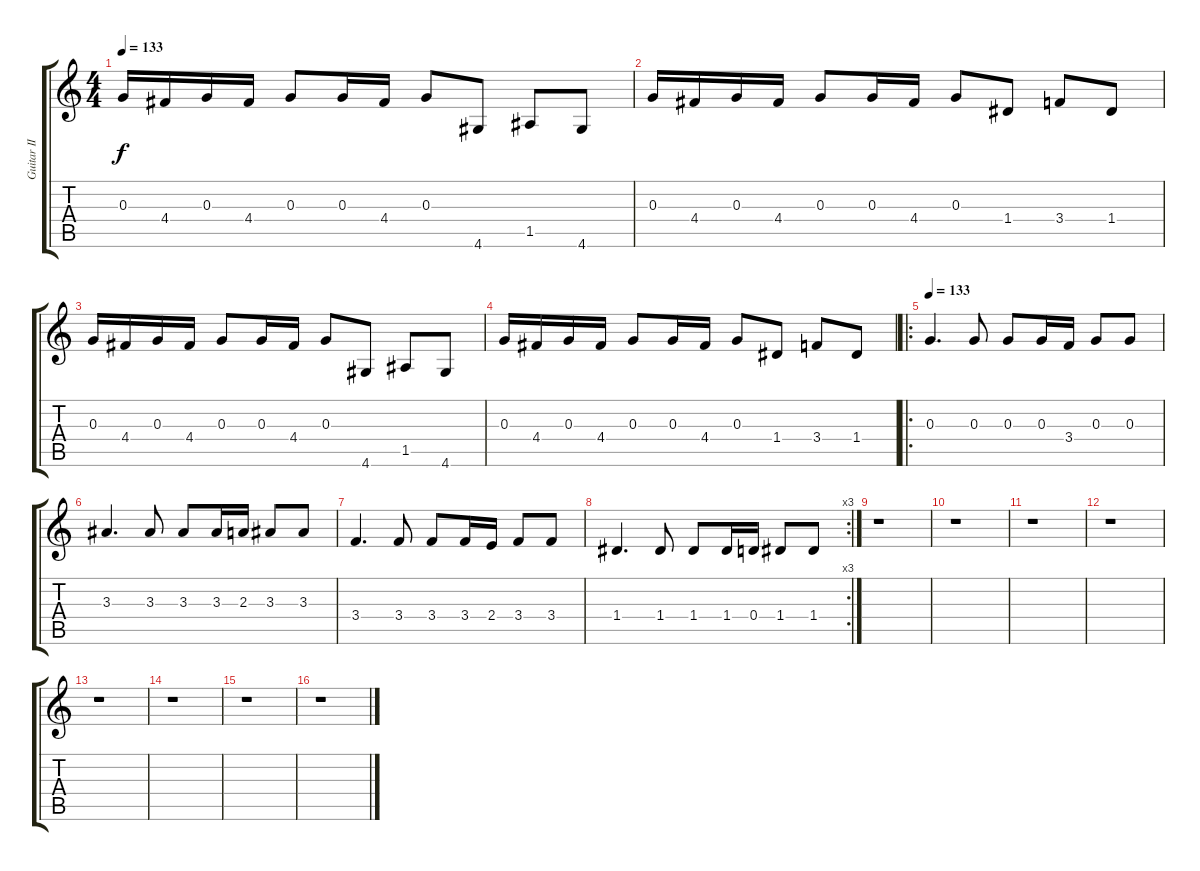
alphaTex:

\track ("Guitar II" "Guitar II") {instrument overdrivenguitar}
\staff {score tabs}
\tuning (E4 B3 G3 D3 A2 E2) {hide}
\ts (4 4)
\tempo 133
\clef g2
\ks c
0.3.16{dy f} 4.4.16 0.3.16 4.4.16 0.3.8 0.3.16 4.4.16 0.3.8 4.6.8 1.5.8 4.6.8 |
0.3.16 4.4.16 0.3.16 4.4.16 0.3.8 0.3.16 4.4.16 0.3.8 1.4.8 3.4.8 1.4.8 |
0.3.16 4.4.16 0.3.16 4.4.16 0.3.8 0.3.16 4.4.16 0.3.8 4.6.8 1.5.8 4.6.8 |
0.3.16 4.4.16 0.3.16 4.4.16 0.3.8 0.3.16 4.4.16 0.3.8 1.4.8 3.4.8 1.4.8 |
\ro
\tempo 133
0.3.4{d} 0.3.8 0.3.8 0.3.16 3.4.16 0.3.8 0.3.8 |
3.3.4{d} 3.3.8 3.3.8 3.3.16 2.3.16 3.3.8 3.3.8 |
3.4.4{d} 3.4.8 3.4.8 3.4.16 2.4.16 3.4.8 3.4.8 |
\rc 3
1.4.4{d} 1.4.8 1.4.8 1.4.16 0.4.16 1.4.8 1.4.8 |
r.1 |
r.1 |
r.1 |
r.1 |
r.1 |
r.1 |
r.1 |
r.1
